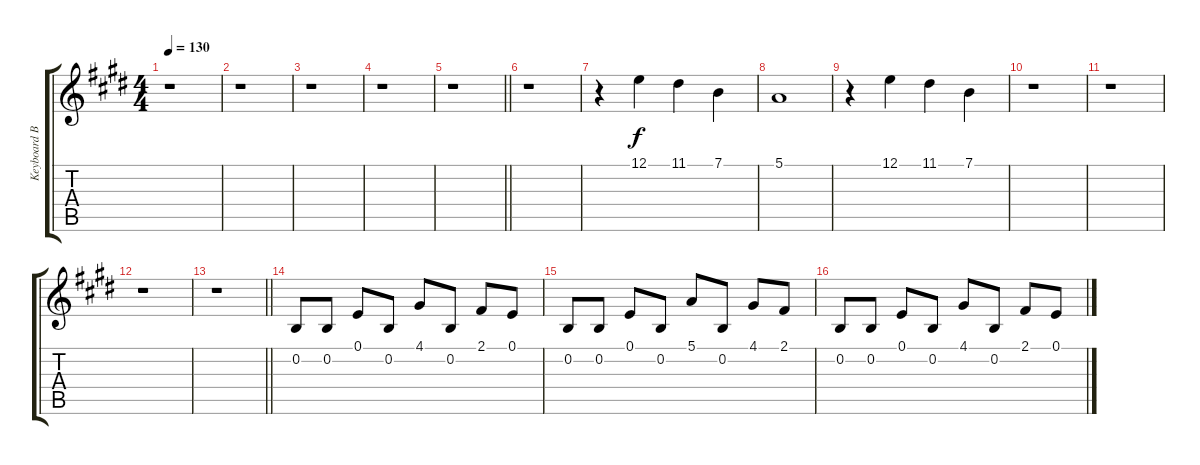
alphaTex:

\track ("Keyboard Bells - David Bryan" "Keyboard B") {instrument vibraphone}
\staff {score tabs}
\tuning (E4 B3 G3 D3 A2 E2) {hide}
\ts (4 4)
\tempo 130
\clef g2
\ks c#minor
r.1{dy f} |
\ks e
r.1 |
\ks c#minor
r.1 |
r.1 |
\barLineRight lightlight
r.1 |
\ks e
r.1 |
\ks c#minor
r.4 12.1.4 11.1.4 7.1.4 |
5.1.1 |
r.4 12.1.4 11.1.4 7.1.4 |
\ks e
r.1 |
\ks c#minor
r.1 |
r.1 |
\barLineRight lightlight
r.1 |
\ks e
0.2.8 0.2.8 0.1.8 0.2.8 4.1.8 0.2.8 2.1.8 0.1.8 |
\ks c#minor
0.2.8 0.2.8 0.1.8 0.2.8 5.1.8 0.2.8 4.1.8 2.1.8 |
0.2.8 0.2.8 0.1.8 0.2.8 4.1.8 0.2.8 2.1.8 0.1.8
